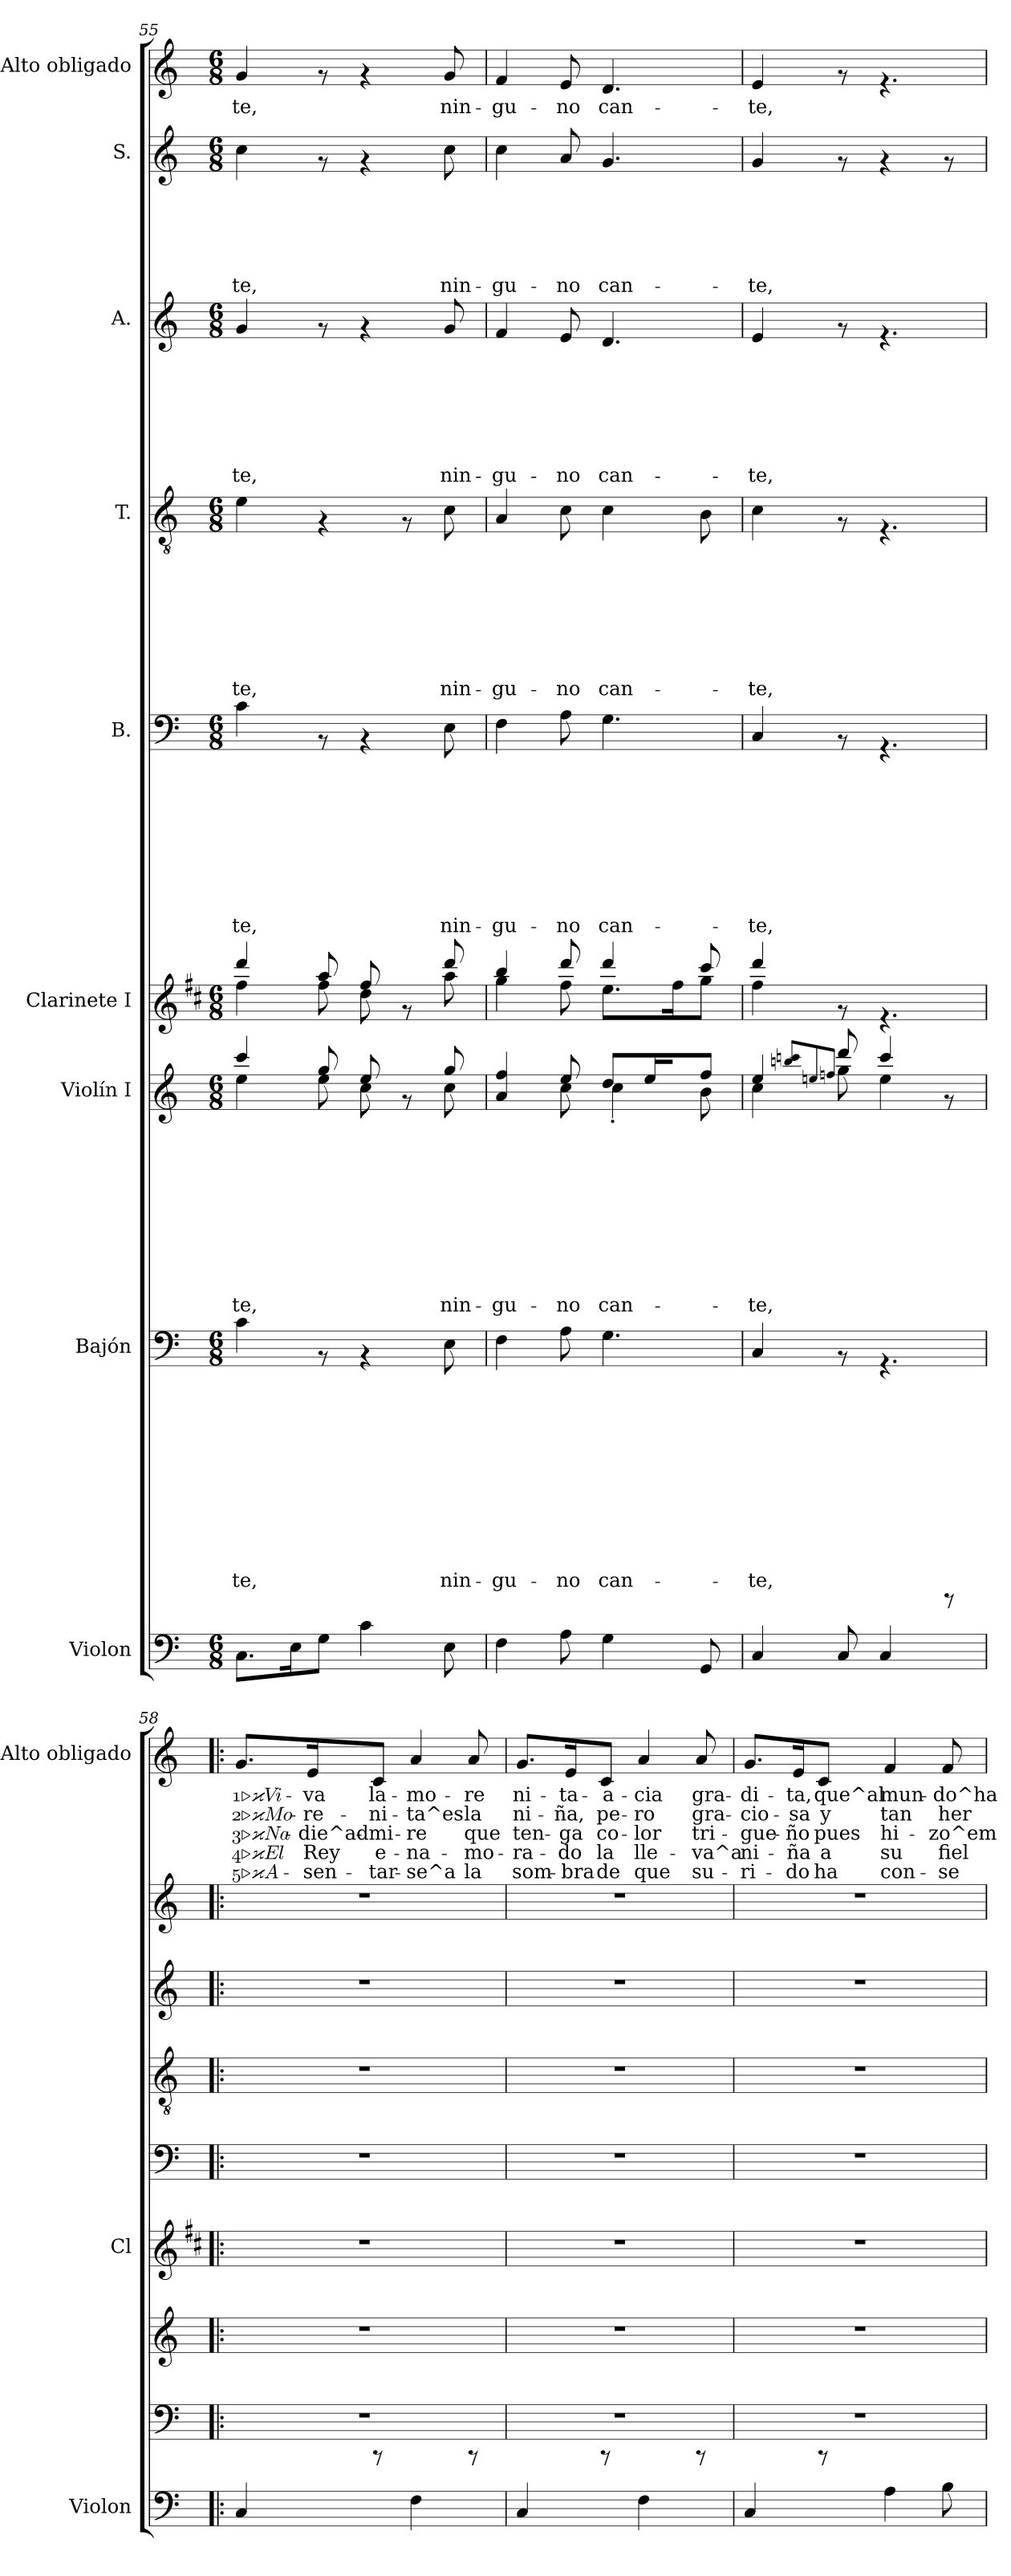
**kern	**kern	**text	**text	**text	**text	**text	**text	**text	**text	**text	**text	**text	**kern	**text	**text	**text	**text	**text	**text	**text	**text	**text	**text	**kern	**kern	**text	**text	**text	**text	**text	**text	**text	**text	**text	**kern	**text	**text	**text	**text	**text	**text	**text	**text	**kern	**text	**text	**text	**text	**text	**text	**text	**kern	**text	**text	**text	**text	**text	**text	**kern	**text	**text	**text	**text	**text
*part9	*part8	*part8	*part8	*part8	*part8	*part8	*part8	*part8	*part8	*part8	*part8	*part8	*part7	*part7	*part7	*part7	*part7	*part7	*part7	*part7	*part7	*part7	*part7	*part6	*part5	*part5	*part5	*part5	*part5	*part5	*part5	*part5	*part5	*part5	*part4	*part4	*part4	*part4	*part4	*part4	*part4	*part4	*part4	*part3	*part3	*part3	*part3	*part3	*part3	*part3	*part3	*part2	*part2	*part2	*part2	*part2	*part2	*part2	*part1	*part1	*part1	*part1	*part1	*part1
*staff9	*staff8	*staff8	*staff8	*staff8	*staff8	*staff8	*staff8	*staff8	*staff8	*staff8	*staff8	*staff8	*staff7	*staff7	*staff7	*staff7	*staff7	*staff7	*staff7	*staff7	*staff7	*staff7	*staff7	*staff6	*staff5	*staff5	*staff5	*staff5	*staff5	*staff5	*staff5	*staff5	*staff5	*staff5	*staff4	*staff4	*staff4	*staff4	*staff4	*staff4	*staff4	*staff4	*staff4	*staff3	*staff3	*staff3	*staff3	*staff3	*staff3	*staff3	*staff3	*staff2	*staff2	*staff2	*staff2	*staff2	*staff2	*staff2	*staff1	*staff1	*staff1	*staff1	*staff1	*staff1
*I"Violon	*I"Bajón	*	*	*	*	*	*	*	*	*	*	*	*I"Violín I	*	*	*	*	*	*	*	*	*	*	*I"Clarinete I	*I"B.	*	*	*	*	*	*	*	*	*	*I"T.	*	*	*	*	*	*	*	*	*I"A.	*	*	*	*	*	*	*	*I"S.	*	*	*	*	*	*	*I"Alto obligado	*	*	*	*	*
*I'Violon	*	*	*	*	*	*	*	*	*	*	*	*	*	*	*	*	*	*	*	*	*	*	*	*I'Cl	*	*	*	*	*	*	*	*	*	*	*	*	*	*	*	*	*	*	*	*	*	*	*	*	*	*	*	*	*	*	*	*	*	*	*I'Alto obligado	*	*	*	*	*
*clefF4	*clefF4	*	*	*	*	*	*	*	*	*	*	*	*clefG2	*	*	*	*	*	*	*	*	*	*	*clefG2	*clefF4	*	*	*	*	*	*	*	*	*	*clefGv2	*	*	*	*	*	*	*	*	*clefG2	*	*	*	*	*	*	*	*clefG2	*	*	*	*	*	*	*clefG2	*	*	*	*	*
*	*	*	*	*	*	*	*	*	*	*	*	*	*	*	*	*	*	*	*	*	*	*	*	*ITrd1c2	*	*	*	*	*	*	*	*	*	*	*	*	*	*	*	*	*	*	*	*	*	*	*	*	*	*	*	*	*	*	*	*	*	*	*	*	*	*	*	*
*k[]	*k[]	*	*	*	*	*	*	*	*	*	*	*	*k[]	*	*	*	*	*	*	*	*	*	*	*k[]	*k[]	*	*	*	*	*	*	*	*	*	*k[]	*	*	*	*	*	*	*	*	*k[]	*	*	*	*	*	*	*	*k[]	*	*	*	*	*	*	*k[]	*	*	*	*	*
*C:	*C:	*	*	*	*	*	*	*	*	*	*	*	*C:	*	*	*	*	*	*	*	*	*	*	*C:	*C:	*	*	*	*	*	*	*	*	*	*C:	*	*	*	*	*	*	*	*	*C:	*	*	*	*	*	*	*	*C:	*	*	*	*	*	*	*C:	*	*	*	*	*
*M6/8	*M6/8	*	*	*	*	*	*	*	*	*	*	*	*M6/8	*	*	*	*	*	*	*	*	*	*	*M6/8	*M6/8	*	*	*	*	*	*	*	*	*	*M6/8	*	*	*	*	*	*	*	*	*M6/8	*	*	*	*	*	*	*	*M6/8	*	*	*	*	*	*	*M6/8	*	*	*	*	*
=55	=55	=55	=55	=55	=55	=55	=55	=55	=55	=55	=55	=55	=55	=55	=55	=55	=55	=55	=55	=55	=55	=55	=55	=55	=55	=55	=55	=55	=55	=55	=55	=55	=55	=55	=55	=55	=55	=55	=55	=55	=55	=55	=55	=55	=55	=55	=55	=55	=55	=55	=55	=55	=55	=55	=55	=55	=55	=55	=55	=55	=55	=55	=55	=55
!	!	!	!	!	!	!	!	!	!	!	!	!LO:LY:a	!	!	!	!	!	!	!	!	!	!	!LO:LY:a	!	!	!	!	!	!	!	!	!	!	!LO:LY:b	!	!	!	!	!	!	!	!	!LO:LY:b	!	!	!	!	!	!	!	!LO:LY:b	!	!	!	!	!	!	!LO:LY:b	!	!LO:LY:b	!	!	!	!
*	*	*	*	*	*	*	*	*	*	*	*	*	*^	*	*	*	*	*	*	*	*	*	*	*^	*	*	*	*	*	*	*	*	*	*	*	*	*	*	*	*	*	*	*	*	*	*	*	*	*	*	*	*	*	*	*	*	*	*	*	*	*	*	*	*
8.C\L	4c\	.	.	.	.	.	.	.	.	.	.	-te,	4ccc/	4ee\	.	.	.	.	.	.	.	.	.	-te,	4ccc/	4ee\	4c\	.	.	.	.	.	.	.	.	-te,	4e\	.	.	.	.	.	.	.	-te,	4g/	.	.	.	.	.	.	-te,	4cc\	.	.	.	.	.	-te,	4g/	-te,	.	.	.	.
16E\k	.	.	.	.	.	.	.	.	.	.	.	.	.	.	.	.	.	.	.	.	.	.	.	.	.	.	.	.	.	.	.	.	.	.	.	.	.	.	.	.	.	.	.	.	.	.	.	.	.	.	.	.	.	.	.	.	.	.	.	.	.	.	.	.	.	.
8G\J	8rAA	.	.	.	.	.	.	.	.	.	.	.	8gg/	8ee\	.	.	.	.	.	.	.	.	.	.	8gg/	8ee\	8rAA	.	.	.	.	.	.	.	.	.	4rF	.	.	.	.	.	.	.	.	8rf	.	.	.	.	.	.	.	8rf	.	.	.	.	.	.	8rf	.	.	.	.	.
4c\	4rAA	.	.	.	.	.	.	.	.	.	.	.	8ee/	8cc\	.	.	.	.	.	.	.	.	.	.	8ee/	8cc\	4rAA	.	.	.	.	.	.	.	.	.	.	.	.	.	.	.	.	.	.	4rf	.	.	.	.	.	.	.	4rf	.	.	.	.	.	.	4rf	.	.	.	.	.
.	.	.	.	.	.	.	.	.	.	.	.	.	8rf	8ryy	.	.	.	.	.	.	.	.	.	.	8rf	8ryy	.	.	.	.	.	.	.	.	.	.	8rF	.	.	.	.	.	.	.	.	.	.	.	.	.	.	.	.	.	.	.	.	.	.	.	.	.	.	.	.	.
!	!	!	!	!	!	!	!	!	!	!	!	!LO:LY:a	!	!	!	!	!	!	!	!	!	!	!	!LO:LY:a	!	!	!	!	!	!	!	!	!	!	!	!LO:LY:b	!	!	!	!	!	!	!	!	!LO:LY:b	!	!	!	!	!	!	!	!LO:LY:b	!	!	!	!	!	!	!LO:LY:b	!	!LO:LY:b	!	!	!	!
8E\	8E\	.	.	.	.	.	.	.	.	.	.	nin-	8gg/	8cc\	.	.	.	.	.	.	.	.	.	nin-	8ccc/	8gg\	8E\	.	.	.	.	.	.	.	.	nin-	8c\	.	.	.	.	.	.	.	nin-	8g/	.	.	.	.	.	.	nin-	8cc\	.	.	.	.	.	nin-	8g/	nin-	.	.	.	.
=56	=56	=56	=56	=56	=56	=56	=56	=56	=56	=56	=56	=56	=56	=56	=56	=56	=56	=56	=56	=56	=56	=56	=56	=56	=56	=56	=56	=56	=56	=56	=56	=56	=56	=56	=56	=56	=56	=56	=56	=56	=56	=56	=56	=56	=56	=56	=56	=56	=56	=56	=56	=56	=56	=56	=56	=56	=56	=56	=56	=56	=56	=56	=56	=56	=56	=56
!	!	!	!	!	!	!	!	!	!	!	!	!LO:LY:a	!	!	!	!	!	!	!	!	!	!	!	!LO:LY:a	!	!	!	!	!	!	!	!	!	!	!	!LO:LY:b	!	!	!	!	!	!	!	!	!LO:LY:b	!	!	!	!	!	!	!	!LO:LY:b	!	!	!	!	!	!	!LO:LY:b	!	!LO:LY:b	!	!	!	!
4F\	4F\	.	.	.	.	.	.	.	.	.	.	-gu-	4a/ 4ff/	4ryy	.	.	.	.	.	.	.	.	.	-gu-	4aa/	4ff\	4F\	.	.	.	.	.	.	.	.	-gu-	4A/	.	.	.	.	.	.	.	-gu-	4f/	.	.	.	.	.	.	-gu-	4cc\	.	.	.	.	.	-gu-	4f/	-gu-	.	.	.	.
!	!	!	!	!	!	!	!	!	!	!	!	!LO:LY:a	!	!	!	!	!	!	!	!	!	!	!	!LO:LY:a	!	!	!	!	!	!	!	!	!	!	!	!LO:LY:b	!	!	!	!	!	!	!	!	!LO:LY:b	!	!	!	!	!	!	!	!LO:LY:b	!	!	!	!	!	!	!LO:LY:b	!	!LO:LY:b	!	!	!	!
8A\	8A\	.	.	.	.	.	.	.	.	.	.	-no	8ee/	8cc\	.	.	.	.	.	.	.	.	.	-no	8ccc/	8ee\	8A\	.	.	.	.	.	.	.	.	-no	8c\	.	.	.	.	.	.	.	-no	8e/	.	.	.	.	.	.	-no	8a/	.	.	.	.	.	-no	8e/	-no	.	.	.	.
!	!	!	!	!	!	!	!	!	!	!	!	!LO:LY:a	!	!	!	!	!	!	!	!	!	!	!	!LO:LY:a	!	!	!	!	!	!	!	!	!	!	!	!LO:LY:b	!	!	!	!	!	!	!	!	!LO:LY:b	!	!	!	!	!	!	!	!LO:LY:b	!	!	!	!	!	!	!LO:LY:b	!	!LO:LY:b	!	!	!	!
4G\	4.G\	.	.	.	.	.	.	.	.	.	.	can-	8dd/L	4cc'<\	.	.	.	.	.	.	.	.	.	-can-	4ccc/	8.dd\L	4.G\	.	.	.	.	.	.	.	.	can-	4c\	.	.	.	.	.	.	.	can-	4.d/	.	.	.	.	.	.	can-	4.g/	.	.	.	.	.	can-	4.d/	can-	.	.	.	.
.	.	.	.	.	.	.	.	.	.	.	.	.	16ee/k	.	.	.	.	.	.	.	.	.	.	.	.	.	.	.	.	.	.	.	.	.	.	.	.	.	.	.	.	.	.	.	.	.	.	.	.	.	.	.	.	.	.	.	.	.	.	.	.	.	.	.	.	.
.	.	.	.	.	.	.	.	.	.	.	.	.	16ryy	.	.	.	.	.	.	.	.	.	.	.	.	16ee\k	.	.	.	.	.	.	.	.	.	.	.	.	.	.	.	.	.	.	.	.	.	.	.	.	.	.	.	.	.	.	.	.	.	.	.	.	.	.	.	.
8GG/	.	.	.	.	.	.	.	.	.	.	.	.	8ff/J	8b\	.	.	.	.	.	.	.	.	.	.	8bb/	8ff\J	.	.	.	.	.	.	.	.	.	.	8B\	.	.	.	.	.	.	.	.	.	.	.	.	.	.	.	.	.	.	.	.	.	.	.	.	.	.	.	.	.
=57	=57	=57	=57	=57	=57	=57	=57	=57	=57	=57	=57	=57	=57	=57	=57	=57	=57	=57	=57	=57	=57	=57	=57	=57	=57	=57	=57	=57	=57	=57	=57	=57	=57	=57	=57	=57	=57	=57	=57	=57	=57	=57	=57	=57	=57	=57	=57	=57	=57	=57	=57	=57	=57	=57	=57	=57	=57	=57	=57	=57	=57	=57	=57	=57	=57	=57
!	!	!	!	!	!	!	!	!	!	!	!	!LO:LY:a	!	!	!	!	!	!	!	!	!	!	!	!LO:LY:a	!	!	!	!	!	!	!	!	!	!	!	!LO:LY:b	!	!	!	!	!	!	!	!	!LO:LY:b	!	!	!	!	!	!	!	!LO:LY:b	!	!	!	!	!	!	!LO:LY:b	!	!LO:LY:b	!	!	!	!
4C/	4C/	.	.	.	.	.	.	.	.	.	.	-te,	4ee/	4cc\	.	.	.	.	.	.	.	.	.	te,	4ccc/	4ee\	4C/	.	.	.	.	.	.	.	.	-te,	4c\	.	.	.	.	.	.	.	-te,	4e/	.	.	.	.	.	.	-te,	4g/	.	.	.	.	.	-te,	4e/	-te,	.	.	.	.
.	.	.	.	.	.	.	.	.	.	.	.	.	8qbbn/ 8qcccn/L	.	.	.	.	.	.	.	.	.	.	.	.	.	.	.	.	.	.	.	.	.	.	.	.	.	.	.	.	.	.	.	.	.	.	.	.	.	.	.	.	.	.	.	.	.	.	.	.	.	.	.	.	.
.	.	.	.	.	.	.	.	.	.	.	.	.	8qeen/	.	.	.	.	.	.	.	.	.	.	.	.	.	.	.	.	.	.	.	.	.	.	.	.	.	.	.	.	.	.	.	.	.	.	.	.	.	.	.	.	.	.	.	.	.	.	.	.	.	.	.	.	.
.	.	.	.	.	.	.	.	.	.	.	.	.	8qffn/J	.	.	.	.	.	.	.	.	.	.	.	.	.	.	.	.	.	.	.	.	.	.	.	.	.	.	.	.	.	.	.	.	.	.	.	.	.	.	.	.	.	.	.	.	.	.	.	.	.	.	.	.	.
8C/	8rAA	.	.	.	.	.	.	.	.	.	.	.	8ddd/	8gg\	.	.	.	.	.	.	.	.	.	.	8rf	2ryy	8rAA	.	.	.	.	.	.	.	.	.	8rF	.	.	.	.	.	.	.	.	8rf	.	.	.	.	.	.	.	8rf	.	.	.	.	.	.	8rf	.	.	.	.	.
4C/	4.rAA	.	.	.	.	.	.	.	.	.	.	.	4ccc/	4ee\	.	.	.	.	.	.	.	.	.	.	4.rf	.	4.rAA	.	.	.	.	.	.	.	.	.	4.rF	.	.	.	.	.	.	.	.	4.rf	.	.	.	.	.	.	.	4rf	.	.	.	.	.	.	4.rf	.	.	.	.	.
8ra	.	.	.	.	.	.	.	.	.	.	.	.	8rf	8ryy	.	.	.	.	.	.	.	.	.	.	.	.	.	.	.	.	.	.	.	.	.	.	.	.	.	.	.	.	.	.	.	.	.	.	.	.	.	.	.	8rf	.	.	.	.	.	.	.	.	.	.	.	.
*	*	*	*	*	*	*	*	*	*	*	*	*	*	*	*	*	*	*	*	*	*	*	*	*	*v	*v	*	*	*	*	*	*	*	*	*	*	*	*	*	*	*	*	*	*	*	*	*	*	*	*	*	*	*	*	*	*	*	*	*	*	*	*	*	*	*	*
!!LO:PB:g=z
=58!|:	=58!|:	=58!|:	=58!|:	=58!|:	=58!|:	=58!|:	=58!|:	=58!|:	=58!|:	=58!|:	=58!|:	=58!|:	=58!|:	=58!|:	=58!|:	=58!|:	=58!|:	=58!|:	=58!|:	=58!|:	=58!|:	=58!|:	=58!|:	=58!|:	=58!|:	=58!|:	=58!|:	=58!|:	=58!|:	=58!|:	=58!|:	=58!|:	=58!|:	=58!|:	=58!|:	=58!|:	=58!|:	=58!|:	=58!|:	=58!|:	=58!|:	=58!|:	=58!|:	=58!|:	=58!|:	=58!|:	=58!|:	=58!|:	=58!|:	=58!|:	=58!|:	=58!|:	=58!|:	=58!|:	=58!|:	=58!|:	=58!|:	=58!|:	=58!|:	=58!|:	=58!|:	=58!|:	=58!|:	=58!|:	=58!|:
!	!	!	!	!	!	!	!	!	!	!	!	!	!	!	!	!	!	!	!	!	!	!	!	!	!	!	!	!	!	!	!	!	!	!	!	!	!	!	!	!	!	!	!	!	!	!	!	!	!	!	!	!	!	!	!	!	!	!	!	!	!LO:LY:b	!LO:LY:b	!LO:LY:b	!LO:LY:b	!LO:LY:b
*	*	*	*	*	*	*	*	*	*	*	*	*	*v	*v	*	*	*	*	*	*	*	*	*	*	*	*	*	*	*	*	*	*	*	*	*	*	*	*	*	*	*	*	*	*	*	*	*	*	*	*	*	*	*	*	*	*	*	*	*	*	*	*	*	*	*
4C/	2.r	.	.	.	.	.	.	.	.	.	.	.	2.r	.	.	.	.	.	.	.	.	.	.	2.r	2.r	.	.	.	.	.	.	.	.	.	2.r	.	.	.	.	.	.	.	.	2.r	.	.	.	.	.	.	.	2.r	.	.	.	.	.	.	8.g/L	1.Vi-	2.Mo-	3.Na-	4.El	5.A-
!	!	!	!	!	!	!	!	!	!	!	!	!	!	!	!	!	!	!	!	!	!	!	!	!	!	!	!	!	!	!	!	!	!	!	!	!	!	!	!	!	!	!	!	!	!	!	!	!	!	!	!	!	!	!	!	!	!	!	!	!LO:LY:b	!LO:LY:b	!LO:LY:b	!LO:LY:b	!LO:LY:b
.	.	.	.	.	.	.	.	.	.	.	.	.	.	.	.	.	.	.	.	.	.	.	.	.	.	.	.	.	.	.	.	.	.	.	.	.	.	.	.	.	.	.	.	.	.	.	.	.	.	.	.	.	.	.	.	.	.	.	16e/K	-va	-re-	-die^ad-	Rey	-sen-
!	!	!	!	!	!	!	!	!	!	!	!	!	!	!	!	!	!	!	!	!	!	!	!	!	!	!	!	!	!	!	!	!	!	!	!	!	!	!	!	!	!	!	!	!	!	!	!	!	!	!	!	!	!	!	!	!	!	!	!	!LO:LY:b	!LO:LY:b	!LO:LY:b	!LO:LY:b	!LO:LY:b
8ra	.	.	.	.	.	.	.	.	.	.	.	.	.	.	.	.	.	.	.	.	.	.	.	.	.	.	.	.	.	.	.	.	.	.	.	.	.	.	.	.	.	.	.	.	.	.	.	.	.	.	.	.	.	.	.	.	.	.	8c/J	la-	-ni-	-mi-	e-	-tar-
!	!	!	!	!	!	!	!	!	!	!	!	!	!	!	!	!	!	!	!	!	!	!	!	!	!	!	!	!	!	!	!	!	!	!	!	!	!	!	!	!	!	!	!	!	!	!	!	!	!	!	!	!	!	!	!	!	!	!	!	!LO:LY:b	!LO:LY:b	!LO:LY:b	!LO:LY:b	!LO:LY:b
4F\	.	.	.	.	.	.	.	.	.	.	.	.	.	.	.	.	.	.	.	.	.	.	.	.	.	.	.	.	.	.	.	.	.	.	.	.	.	.	.	.	.	.	.	.	.	.	.	.	.	.	.	.	.	.	.	.	.	.	4a/	-mo-	-ta^es	-re	-na-	-se^a
!	!	!	!	!	!	!	!	!	!	!	!	!	!	!	!	!	!	!	!	!	!	!	!	!	!	!	!	!	!	!	!	!	!	!	!	!	!	!	!	!	!	!	!	!	!	!	!	!	!	!	!	!	!	!	!	!	!	!	!	!LO:LY:b	!LO:LY:b	!LO:LY:b	!LO:LY:b	!LO:LY:b
8ra	.	.	.	.	.	.	.	.	.	.	.	.	.	.	.	.	.	.	.	.	.	.	.	.	.	.	.	.	.	.	.	.	.	.	.	.	.	.	.	.	.	.	.	.	.	.	.	.	.	.	.	.	.	.	.	.	.	.	8a/	-re	la	que	-mo-	la
=59	=59	=59	=59	=59	=59	=59	=59	=59	=59	=59	=59	=59	=59	=59	=59	=59	=59	=59	=59	=59	=59	=59	=59	=59	=59	=59	=59	=59	=59	=59	=59	=59	=59	=59	=59	=59	=59	=59	=59	=59	=59	=59	=59	=59	=59	=59	=59	=59	=59	=59	=59	=59	=59	=59	=59	=59	=59	=59	=59	=59	=59	=59	=59	=59
!	!	!	!	!	!	!	!	!	!	!	!	!	!	!	!	!	!	!	!	!	!	!	!	!	!	!	!	!	!	!	!	!	!	!	!	!	!	!	!	!	!	!	!	!	!	!	!	!	!	!	!	!	!	!	!	!	!	!	!	!LO:LY:b	!LO:LY:b	!LO:LY:b	!LO:LY:b	!LO:LY:b
4C/	2.r	.	.	.	.	.	.	.	.	.	.	.	2.r	.	.	.	.	.	.	.	.	.	.	2.r	2.r	.	.	.	.	.	.	.	.	.	2.r	.	.	.	.	.	.	.	.	2.r	.	.	.	.	.	.	.	2.r	.	.	.	.	.	.	8.g/L	ni-	ni-	ten-	-ra-	som-
!	!	!	!	!	!	!	!	!	!	!	!	!	!	!	!	!	!	!	!	!	!	!	!	!	!	!	!	!	!	!	!	!	!	!	!	!	!	!	!	!	!	!	!	!	!	!	!	!	!	!	!	!	!	!	!	!	!	!	!	!LO:LY:b	!LO:LY:b	!LO:LY:b	!LO:LY:b	!LO:LY:b
.	.	.	.	.	.	.	.	.	.	.	.	.	.	.	.	.	.	.	.	.	.	.	.	.	.	.	.	.	.	.	.	.	.	.	.	.	.	.	.	.	.	.	.	.	.	.	.	.	.	.	.	.	.	.	.	.	.	.	16e/K	-ta-	-ña,	-ga	-do	-bra
!	!	!	!	!	!	!	!	!	!	!	!	!	!	!	!	!	!	!	!	!	!	!	!	!	!	!	!	!	!	!	!	!	!	!	!	!	!	!	!	!	!	!	!	!	!	!	!	!	!	!	!	!	!	!	!	!	!	!	!	!LO:LY:b	!LO:LY:b	!LO:LY:b	!LO:LY:b	!LO:LY:b
8ra	.	.	.	.	.	.	.	.	.	.	.	.	.	.	.	.	.	.	.	.	.	.	.	.	.	.	.	.	.	.	.	.	.	.	.	.	.	.	.	.	.	.	.	.	.	.	.	.	.	.	.	.	.	.	.	.	.	.	8c/J	-a-	pe-	co-	la	de
!	!	!	!	!	!	!	!	!	!	!	!	!	!	!	!	!	!	!	!	!	!	!	!	!	!	!	!	!	!	!	!	!	!	!	!	!	!	!	!	!	!	!	!	!	!	!	!	!	!	!	!	!	!	!	!	!	!	!	!	!LO:LY:b	!LO:LY:b	!LO:LY:b	!LO:LY:b	!LO:LY:b
4F\	.	.	.	.	.	.	.	.	.	.	.	.	.	.	.	.	.	.	.	.	.	.	.	.	.	.	.	.	.	.	.	.	.	.	.	.	.	.	.	.	.	.	.	.	.	.	.	.	.	.	.	.	.	.	.	.	.	.	4a/	-cia	-ro	-lor	lle-	que
!	!	!	!	!	!	!	!	!	!	!	!	!	!	!	!	!	!	!	!	!	!	!	!	!	!	!	!	!	!	!	!	!	!	!	!	!	!	!	!	!	!	!	!	!	!	!	!	!	!	!	!	!	!	!	!	!	!	!	!	!LO:LY:b	!LO:LY:b	!LO:LY:b	!LO:LY:b	!LO:LY:b
8ra	.	.	.	.	.	.	.	.	.	.	.	.	.	.	.	.	.	.	.	.	.	.	.	.	.	.	.	.	.	.	.	.	.	.	.	.	.	.	.	.	.	.	.	.	.	.	.	.	.	.	.	.	.	.	.	.	.	.	8a/	gra-	gra-	tri-	-va^a	su-
=60	=60	=60	=60	=60	=60	=60	=60	=60	=60	=60	=60	=60	=60	=60	=60	=60	=60	=60	=60	=60	=60	=60	=60	=60	=60	=60	=60	=60	=60	=60	=60	=60	=60	=60	=60	=60	=60	=60	=60	=60	=60	=60	=60	=60	=60	=60	=60	=60	=60	=60	=60	=60	=60	=60	=60	=60	=60	=60	=60	=60	=60	=60	=60	=60
!	!	!	!	!	!	!	!	!	!	!	!	!	!	!	!	!	!	!	!	!	!	!	!	!	!	!	!	!	!	!	!	!	!	!	!	!	!	!	!	!	!	!	!	!	!	!	!	!	!	!	!	!	!	!	!	!	!	!	!	!LO:LY:b	!LO:LY:b	!LO:LY:b	!LO:LY:b	!LO:LY:b
4C/	2.r	.	.	.	.	.	.	.	.	.	.	.	2.r	.	.	.	.	.	.	.	.	.	.	2.r	2.r	.	.	.	.	.	.	.	.	.	2.r	.	.	.	.	.	.	.	.	2.r	.	.	.	.	.	.	.	2.r	.	.	.	.	.	.	8.g/L	-di-	-cio-	-gue-	ni-	-ri-
!	!	!	!	!	!	!	!	!	!	!	!	!	!	!	!	!	!	!	!	!	!	!	!	!	!	!	!	!	!	!	!	!	!	!	!	!	!	!	!	!	!	!	!	!	!	!	!	!	!	!	!	!	!	!	!	!	!	!	!	!LO:LY:b	!LO:LY:b	!LO:LY:b	!LO:LY:b	!LO:LY:b
.	.	.	.	.	.	.	.	.	.	.	.	.	.	.	.	.	.	.	.	.	.	.	.	.	.	.	.	.	.	.	.	.	.	.	.	.	.	.	.	.	.	.	.	.	.	.	.	.	.	.	.	.	.	.	.	.	.	.	16e/K	-ta,	-sa	-ño	-ña	-do
!	!	!	!	!	!	!	!	!	!	!	!	!	!	!	!	!	!	!	!	!	!	!	!	!	!	!	!	!	!	!	!	!	!	!	!	!	!	!	!	!	!	!	!	!	!	!	!	!	!	!	!	!	!	!	!	!	!	!	!	!LO:LY:b	!LO:LY:b	!LO:LY:b	!LO:LY:b	!LO:LY:b
8ra	.	.	.	.	.	.	.	.	.	.	.	.	.	.	.	.	.	.	.	.	.	.	.	.	.	.	.	.	.	.	.	.	.	.	.	.	.	.	.	.	.	.	.	.	.	.	.	.	.	.	.	.	.	.	.	.	.	.	8c/J	que^al	y	pues	a	ha
!	!	!	!	!	!	!	!	!	!	!	!	!	!	!	!	!	!	!	!	!	!	!	!	!	!	!	!	!	!	!	!	!	!	!	!	!	!	!	!	!	!	!	!	!	!	!	!	!	!	!	!	!	!	!	!	!	!	!	!	!LO:LY:b	!LO:LY:b	!LO:LY:b	!LO:LY:b	!LO:LY:b
4A\	.	.	.	.	.	.	.	.	.	.	.	.	.	.	.	.	.	.	.	.	.	.	.	.	.	.	.	.	.	.	.	.	.	.	.	.	.	.	.	.	.	.	.	.	.	.	.	.	.	.	.	.	.	.	.	.	.	.	4f/	mun-	tan	hi-	su	con-
!	!	!	!	!	!	!	!	!	!	!	!	!	!	!	!	!	!	!	!	!	!	!	!	!	!	!	!	!	!	!	!	!	!	!	!	!	!	!	!	!	!	!	!	!	!	!	!	!	!	!	!	!	!	!	!	!	!	!	!	!LO:LY:b	!LO:LY:b	!LO:LY:b	!LO:LY:b	!LO:LY:b
8B\	.	.	.	.	.	.	.	.	.	.	.	.	.	.	.	.	.	.	.	.	.	.	.	.	.	.	.	.	.	.	.	.	.	.	.	.	.	.	.	.	.	.	.	.	.	.	.	.	.	.	.	.	.	.	.	.	.	.	8f/	-do^ha	her-	-zo^em-	fiel	-se-
=	=	=	=	=	=	=	=	=	=	=	=	=	=	=	=	=	=	=	=	=	=	=	=	=	=	=	=	=	=	=	=	=	=	=	=	=	=	=	=	=	=	=	=	=	=	=	=	=	=	=	=	=	=	=	=	=	=	=	=	=	=	=	=	=
*-	*-	*-	*-	*-	*-	*-	*-	*-	*-	*-	*-	*-	*-	*-	*-	*-	*-	*-	*-	*-	*-	*-	*-	*-	*-	*-	*-	*-	*-	*-	*-	*-	*-	*-	*-	*-	*-	*-	*-	*-	*-	*-	*-	*-	*-	*-	*-	*-	*-	*-	*-	*-	*-	*-	*-	*-	*-	*-	*-	*-	*-	*-	*-	*-
